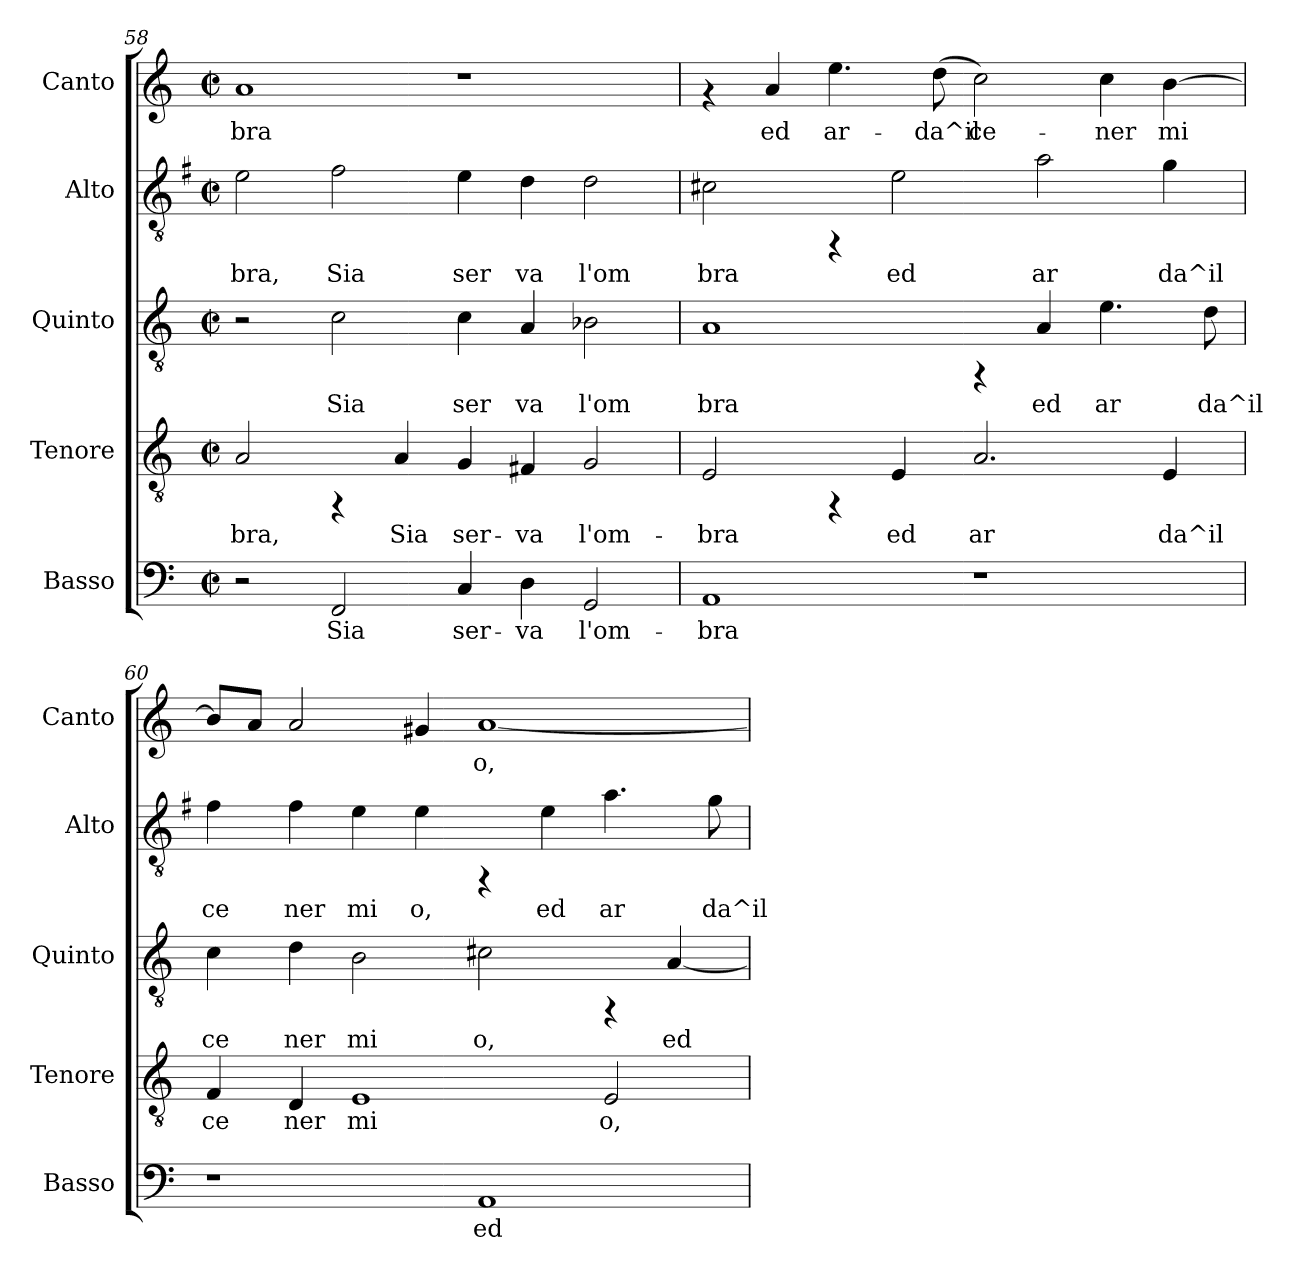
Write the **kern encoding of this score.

**kern	**text	**kern	**text	**kern	**text	**kern	**text	**kern	**text
*part5	*part5	*part4	*part4	*part3	*part3	*part2	*part2	*part1	*part1
*staff5	*staff5	*staff4	*staff4	*staff3	*staff3	*staff2	*staff2	*staff1	*staff1
*I"Basso	*	*I"Tenore	*	*I"Quinto	*	*I"Alto	*	*I"Canto	*
*I'Basso	*	*I'Tenore	*	*I'Quinto	*	*I'Alto	*	*I'Canto	*
*clefF4	*	*clefGv2	*	*clefGv2	*	*clefGv2	*	*clefG2	*
*	*	*	*	*	*	*ITrd-3c-5	*	*	*
*k[]	*	*k[]	*	*k[]	*	*k[]	*	*k[]	*
*C:	*	*C:	*	*C:	*	*C:	*	*C:	*
*M2/2	*	*M2/2	*	*M2/2	*	*M2/2	*	*M2/2	*
*met(c|)	*	*met(c|)	*	*met(c|)	*	*met(c|)	*	*met(c|)	*
=58	=58	=58	=58	=58	=58	=58	=58	=58	=58
!	!	!	!LO:LY:b:cj	!	!	!	!LO:LY:b:cj	!	!LO:LY:b:cj
2r	.	2A/	-bra,	2r	.	2a\	bra,	1a	bra
!	!LO:LY:b:cj	!	!	!	!LO:LY:b:cj	!	!LO:LY:b:cj	!	!
2FF/	Sia	4rFF	.	2c\	Sia	2b\	Sia	.	.
!	!	!	!LO:LY:b:cj	!	!	!	!	!	!
.	.	4A/	Sia	.	.	.	.	.	.
!	!LO:LY:b:cj	!	!LO:LY:b:cj	!	!LO:LY:b:cj	!	!LO:LY:b:cj	!	!
4C/	ser-	4G/	ser-	4c\	ser	4a\	ser	1r	.
!	!LO:LY:b:cj	!	!LO:LY:b:cj	!	!LO:LY:b:cj	!	!LO:LY:b:cj	!	!
4D\	-va	4F#X/	-va	4A/	va	4g\	va	.	.
!	!LO:LY:b:cj	!	!LO:LY:b:cj	!	!LO:LY:b:cj	!	!LO:LY:b:cj	!	!
2GG/	l'om-	2G/	l'om-	2B-X\	l'om	2g\	l'om	.	.
!!LO:LB:g=z
=59	=59	=59	=59	=59	=59	=59	=59	=59	=59
!	!LO:LY:b:cj	!	!LO:LY:b:cj	!	!LO:LY:b:cj	!	!LO:LY:b:cj	!	!
1AA	-bra	2E/	-bra	1A	bra	2f#X\	bra	4rf	.
!	!	!	!	!	!	!	!	!	!LO:LY:b:cj
.	.	.	.	.	.	.	.	4a/	ed
!	!	!	!	!	!	!	!	!	!LO:LY:b:cj
.	.	4rFF	.	.	.	4rFF	.	4.ee\	ar-
!	!	!	!LO:LY:b:cj	!	!	!	!LO:LY:b:cj	!	!
.	.	4E/	ed	.	.	2a\	ed	.	.
!	!	!	!	!	!	!	!	!	!LO:LY:b:cj
.	.	.	.	.	.	.	.	(<8dd\	-da^il
!	!	!	!LO:LY:b:cj	!	!	!	!	!	!LO:LY:b:cj
1r	.	2.A/	ar	4rFF	.	.	.	2cc\)	ce-
!	!	!	!	!	!LO:LY:b:cj	!	!LO:LY:b:cj	!	!
.	.	.	.	4A/	ed	2dd\	ar	.	.
!	!	!	!	!	!LO:LY:b:cj	!	!	!	!LO:LY:b:cj
.	.	.	.	4.e\	ar	.	.	4cc\	-ner
!	!	!	!LO:LY:b:cj	!	!	!	!LO:LY:b:cj	!	!LO:LY:b:cj
.	.	4E/	da^il	.	.	4cc\	da^il	[<4b\	mi-
!	!	!	!	!	!LO:LY:b:cj	!	!	!	!
.	.	.	.	8d\	da^il	.	.	.	.
=60	=60	=60	=60	=60	=60	=60	=60	=60	=60
!	!	!	!LO:LY:b:cj	!	!LO:LY:b:cj	!	!LO:LY:b:cj	!	!LO:LY:b:cj
1r	.	4F/	ce	4c\	ce	4b\	ce	8b/L]	--
!	!	!	!	!	!	!	!	!	!LO:LY:b:cj
.	.	.	.	.	.	.	.	8a/J	--
!	!	!	!LO:LY:b:cj	!	!LO:LY:b:cj	!	!LO:LY:b:cj	!	!LO:LY:b:cj
.	.	4D/	ner	4d\	ner	4b\	ner	2a/	--
!	!	!	!LO:LY:b:cj	!	!LO:LY:b:cj	!	!LO:LY:b:cj	!	!
.	.	1E	mi	2B\	mi	4a\	mi	.	.
!	!	!	!	!	!	!	!LO:LY:b:cj	!	!LO:LY:b:cj
.	.	.	.	.	.	4a\	o,	4g#/	--
!	!LO:LY:b:cj	!	!	!	!LO:LY:b:cj	!	!	!	!LO:LY:b:cj
1AA	ed	.	.	2c#X\	o,	4rFF	.	[<1a	-o,
!	!	!	!	!	!	!	!LO:LY:b:cj	!	!
.	.	.	.	.	.	4a\	ed	.	.
!	!	!	!LO:LY:b:cj	!	!	!	!LO:LY:b:cj	!	!
.	.	2E/	o,	4rFF	.	4.dd\	ar	.	.
!	!	!	!	!	!LO:LY:b:cj	!	!	!	!
.	.	.	.	[<4A/	ed	.	.	.	.
!	!	!	!	!	!	!	!LO:LY:b:cj	!	!
.	.	.	.	.	.	8cc\	da^il	.	.
=	=	=	=	=	=	=	=	=	=
*-	*-	*-	*-	*-	*-	*-	*-	*-	*-
